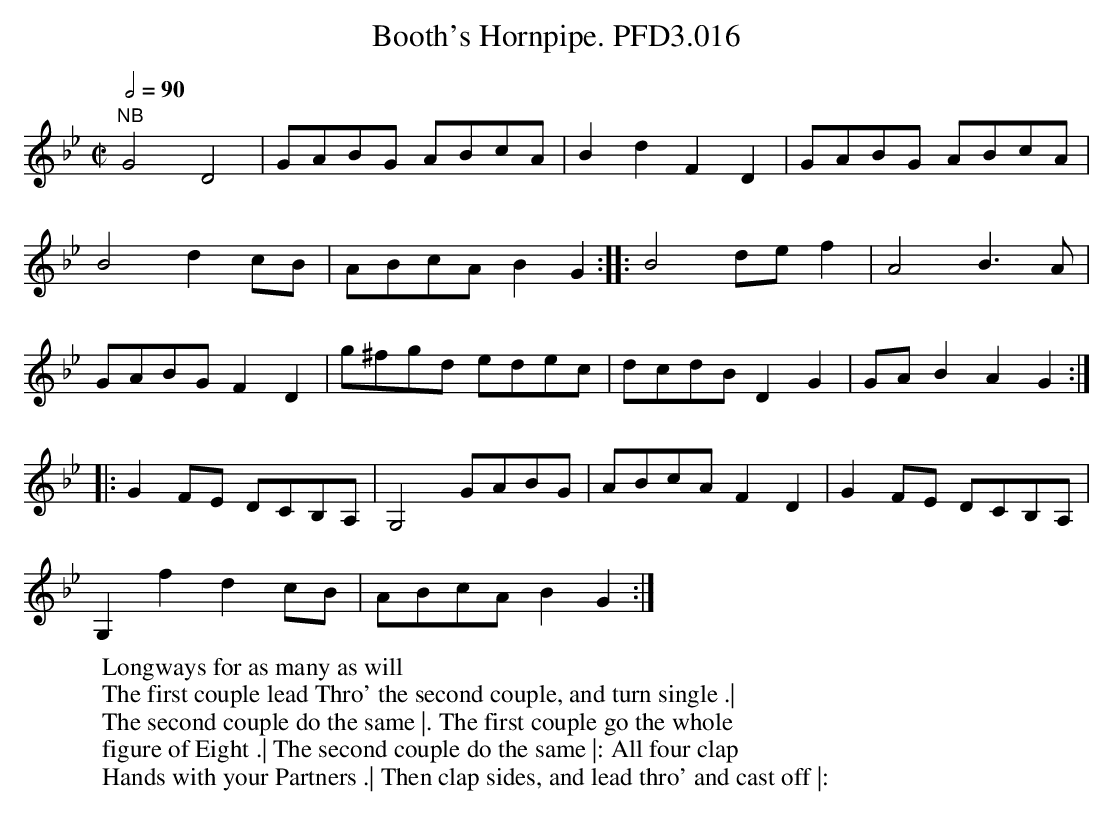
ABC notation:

X:1
T:Booth's Hornpipe. PFD3.016
M:C|
L:1/8
W:Longways for as many as will
W:The first couple lead Thro' the second couple, and turn single .|
W:The second couple do the same |. The first couple go the whole
W:figure of Eight .| The second couple do the same |: All four clap
W:Hands with your Partners .| Then clap sides, and lead thro' and cast off |:
Q:2/4=90
K:Gm
"NB" G4 D4 | GABG ABcA | B2d2 F2D2 | GABG ABcA |
B4 d2cB | ABcA B2 G2 :: B4 def2 | A4 B3A |
GABG F2D2 | g^fgd edec | dcdB D2G2 | GAB2 A2 G2 :|
|: G2FE DCB,A, | G,4 GABG | ABcA F2D2 | G2FE DCB,A, |
G,2f2 d2cB | ABcA B2G2 :|
